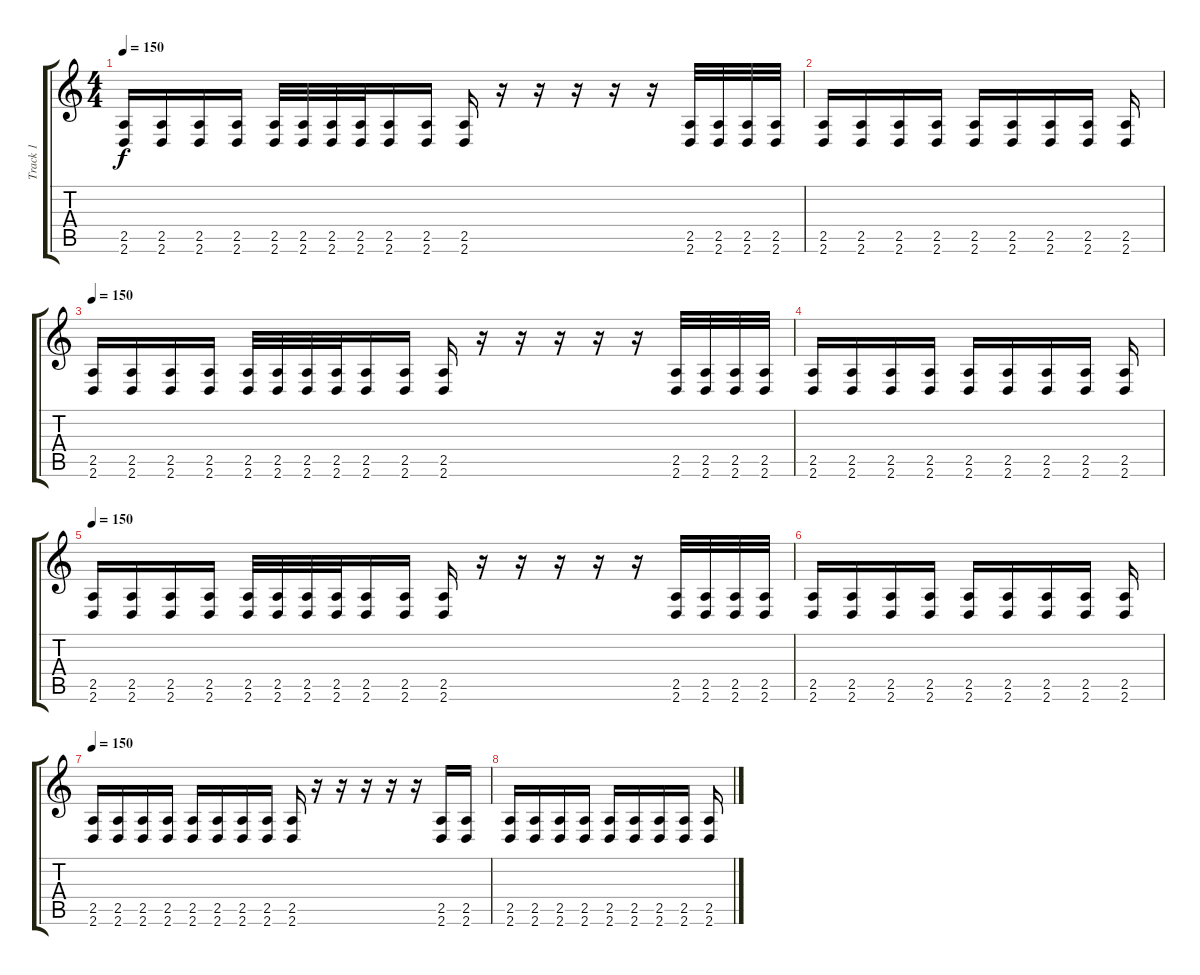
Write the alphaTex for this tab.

\track ("Track 1" "Track 1") {instrument overdrivenguitar}
\staff {score tabs}
\tuning (D4 A3 F3 C3 G2 C2) {hide}
\ts (4 4)
\tempo 150
\clef g2
\ks c
(2.5 2.6).16{dy f} (2.5 2.6).16 (2.5 2.6).16 (2.5 2.6).16 (2.5 2.6).32 (2.5 2.6).32 (2.5 2.6).32 (2.5 2.6).32 (2.5 2.6).16 (2.5 2.6).16 (2.5 2.6).16 r.16 r.16 r.16 r.16 r.16 (2.5 2.6).32 (2.5 2.6).32 (2.5 2.6).32 (2.5 2.6).32 |
(2.5 2.6).16 (2.5 2.6).16 (2.5 2.6).16 (2.5 2.6).16 (2.5 2.6).16 (2.5 2.6).16 (2.5 2.6).16 (2.5 2.6).16 (2.5 2.6).16 |
\tempo 150
(2.5 2.6).16 (2.5 2.6).16 (2.5 2.6).16 (2.5 2.6).16 (2.5 2.6).32 (2.5 2.6).32 (2.5 2.6).32 (2.5 2.6).32 (2.5 2.6).16 (2.5 2.6).16 (2.5 2.6).16 r.16 r.16 r.16 r.16 r.16 (2.5 2.6).32 (2.5 2.6).32 (2.5 2.6).32 (2.5 2.6).32 |
(2.5 2.6).16 (2.5 2.6).16 (2.5 2.6).16 (2.5 2.6).16 (2.5 2.6).16 (2.5 2.6).16 (2.5 2.6).16 (2.5 2.6).16 (2.5 2.6).16 |
\tempo 150
(2.5 2.6).16 (2.5 2.6).16 (2.5 2.6).16 (2.5 2.6).16 (2.5 2.6).32 (2.5 2.6).32 (2.5 2.6).32 (2.5 2.6).32 (2.5 2.6).16 (2.5 2.6).16 (2.5 2.6).16 r.16 r.16 r.16 r.16 r.16 (2.5 2.6).32 (2.5 2.6).32 (2.5 2.6).32 (2.5 2.6).32 |
(2.5 2.6).16 (2.5 2.6).16 (2.5 2.6).16 (2.5 2.6).16 (2.5 2.6).16 (2.5 2.6).16 (2.5 2.6).16 (2.5 2.6).16 (2.5 2.6).16 |
\tempo 150
(2.5 2.6).16 (2.5 2.6).16 (2.5 2.6).16 (2.5 2.6).16 (2.5 2.6).16 (2.5 2.6).16 (2.5 2.6).16 (2.5 2.6).16 (2.5 2.6).16 r.16 r.16 r.16 r.16 r.16 (2.5 2.6).16 (2.5 2.6).16 |
(2.5 2.6).16 (2.5 2.6).16 (2.5 2.6).16 (2.5 2.6).16 (2.5 2.6).16 (2.5 2.6).16 (2.5 2.6).16 (2.5 2.6).16 (2.5 2.6).16
